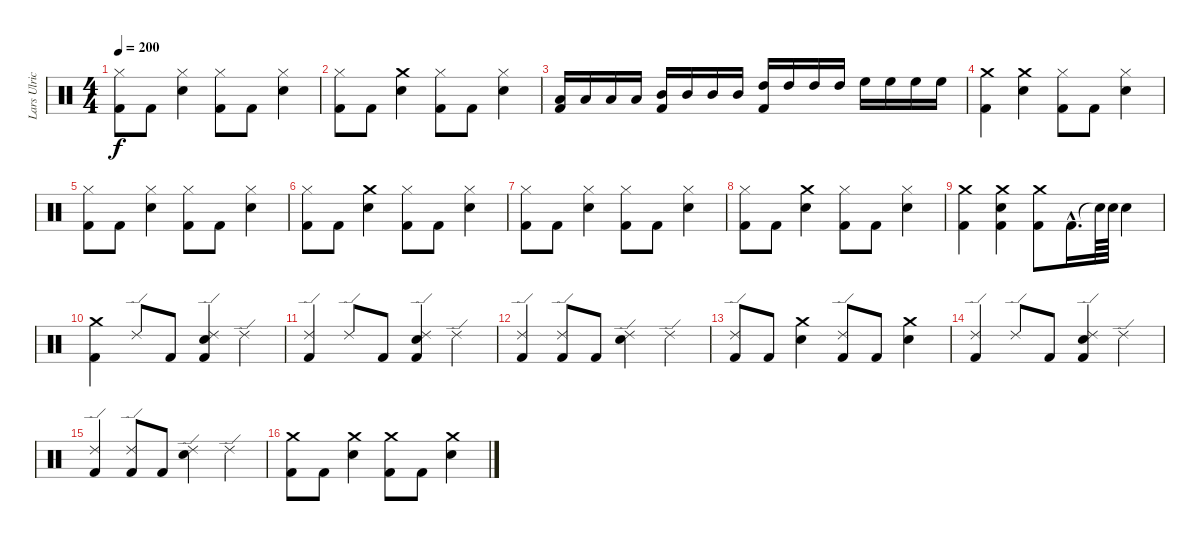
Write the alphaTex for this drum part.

\track ("Lars Ulrich" "Lars Ulric") {instrument percussion}
\staff {score}
\articulation defaults
\ts (4 4)
\tempo 200
\clef neutral
\ks c
("Kick (hit) 2" "Hi-Hat (closed)").8{dy f} "Kick (hit) 2".8 ("Snare (hit) 2" "Hi-Hat (closed)").4 ("Kick (hit) 2" "Hi-Hat (closed)").8 "Kick (hit) 2".8 ("Snare (hit) 2" "Hi-Hat (closed)").4 |
("Kick (hit) 2" "Hi-Hat (closed)").8 "Kick (hit) 2".8 ("Crash medium (hit)" "Snare (hit) 2").4 ("Kick (hit) 2" "Hi-Hat (closed)").8 "Kick (hit) 2".8 ("Snare (hit) 2" "Hi-Hat (closed)").4 |
("Low Tom (hit)" "Kick (hit) 2").16 "Low Tom (hit)".16 "Low Tom (hit)".16 "Low Tom (hit)".16 ("Mid Tom (hit)" "Kick (hit) 2").16 "Mid Tom (hit)".16 "Mid Tom (hit)".16 "Mid Tom (hit)".16 ("High Tom (hit)" "Kick (hit) 2").16 "High Tom (hit)".16 "High Tom (hit)".16 "High Tom (hit)".16 "High Floor Tom (hit)".16 "High Floor Tom (hit)".16 "High Floor Tom (hit)".16 "High Floor Tom (hit)".16 |
("Kick (hit) 2" "Crash medium (hit)").4 ("Snare (hit) 2" "Crash medium (hit)").4 ("Hi-Hat (closed)" "Kick (hit) 2").8 "Kick (hit) 2".8 ("Hi-Hat (closed)" "Snare (hit) 2").4 |
("Kick (hit) 2" "Hi-Hat (closed)").8 "Kick (hit) 2".8 ("Snare (hit) 2" "Hi-Hat (closed)").4 ("Kick (hit) 2" "Hi-Hat (closed)").8 "Kick (hit) 2".8 ("Snare (hit) 2" "Hi-Hat (closed)").4 |
("Kick (hit) 2" "Hi-Hat (closed)").8 "Kick (hit) 2".8 ("Crash medium (hit)" "Snare (hit) 2").4 ("Kick (hit) 2" "Hi-Hat (closed)").8 "Kick (hit) 2".8 ("Snare (hit) 2" "Hi-Hat (closed)").4 |
("Kick (hit) 2" "Hi-Hat (closed)").8 "Kick (hit) 2".8 ("Snare (hit) 2" "Hi-Hat (closed)").4 ("Kick (hit) 2" "Hi-Hat (closed)").8 "Kick (hit) 2".8 ("Snare (hit) 2" "Hi-Hat (closed)").4 |
("Kick (hit) 2" "Hi-Hat (closed)").8 "Kick (hit) 2".8 ("Crash medium (hit)" "Snare (hit) 2").4 ("Kick (hit) 2" "Hi-Hat (closed)").8 "Kick (hit) 2".8 ("Snare (hit) 2" "Hi-Hat (closed)").4 |
("Kick (hit) 2" "Crash medium (hit)").4 ("Kick (hit) 2" "Snare (hit) 2" "Crash medium (hit)").4 ("Kick (hit) 2" "Crash medium (hit)").8 "Kick (hit) 2"{hac}.16{d} "Snare (hit)"{t}.64 "Snare (hit) 2".64 "Snare (hit) 2".4 |
("Kick (hit) 2" "Crash medium (hit)").4 "Ride (edge) 2".8 "Kick (hit) 2".8 ("Kick (hit) 2" "Snare (hit) 2" "Ride (edge) 2").4 "Ride (edge) 2".4 |
("Kick (hit) 2" "Ride (edge) 2").4 "Ride (edge) 2".8 "Kick (hit) 2".8 ("Kick (hit) 2" "Snare (hit) 2" "Ride (edge) 2").4 "Ride (edge) 2".4 |
("Kick (hit) 2" "Ride (edge) 2").4 ("Kick (hit) 2" "Ride (edge) 2").8 "Kick (hit) 2".8 ("Ride (edge) 2" "Snare (hit) 2").4 "Ride (edge) 2".4 |
("Ride (edge) 2" "Kick (hit) 2").8 "Kick (hit) 2".8 ("Snare (hit) 2" "Crash medium (hit)").4 ("Ride (edge) 2" "Kick (hit) 2").8 "Kick (hit) 2".8 ("Snare (hit) 2" "Crash medium (hit)").4 |
("Ride (edge) 2" "Kick (hit) 2").4 "Ride (edge) 2".8 "Kick (hit) 2".8 ("Ride (edge) 2" "Snare (hit) 2" "Kick (hit) 2").4 "Ride (edge) 2".4 |
("Kick (hit) 2" "Ride (edge) 2").4 ("Ride (edge) 2" "Kick (hit) 2").8 "Kick (hit) 2".8 ("Snare (hit) 2" "Ride (edge) 2").4 "Ride (edge) 2".4 |
("Kick (hit) 2" "Crash medium (hit)").8 "Kick (hit) 2".8 ("Snare (hit) 2" "Crash medium (hit)").4 ("Kick (hit) 2" "Crash medium (hit)").8 "Kick (hit) 2".8 ("Snare (hit) 2" "Crash medium (hit)").4
